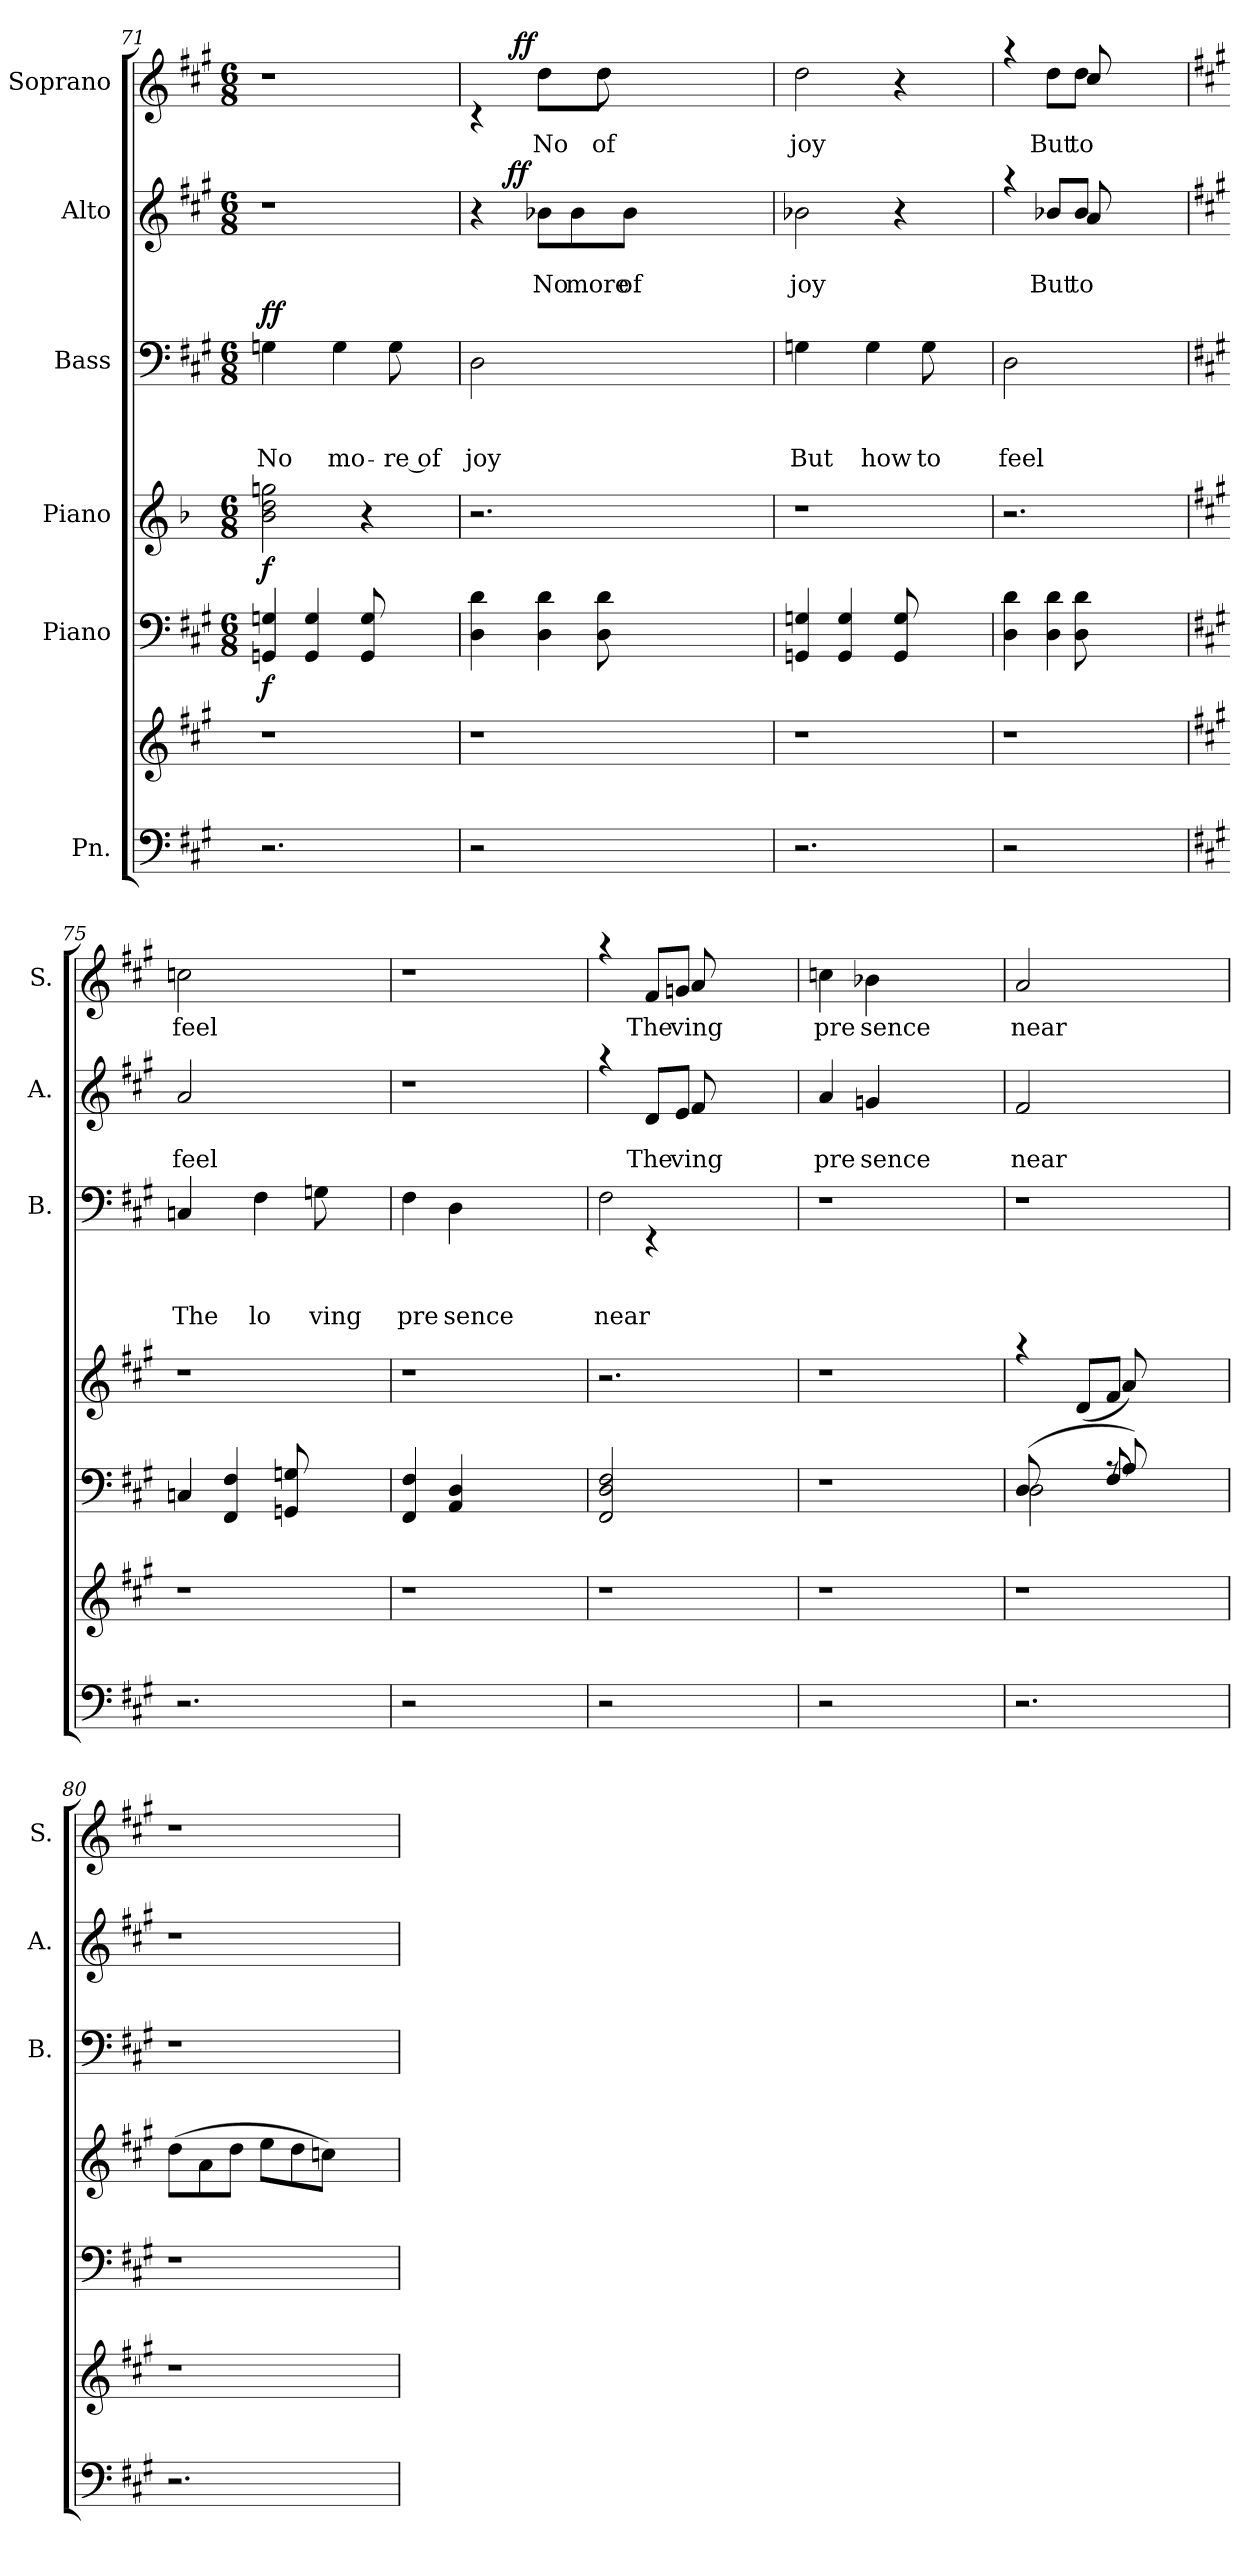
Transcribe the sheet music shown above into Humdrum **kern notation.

**kern	**kern	**kern	**dynam	**kern	**dynam	**kern	**text	**text	**text	**dynam	**kern	**text	**text	**dynam	**kern	**text	**dynam
*part6	*part6	*part5	*part5	*part4	*part4	*part3	*part3	*part3	*part3	*part3	*part2	*part2	*part2	*part2	*part1	*part1	*part1
*staff7	*staff6	*staff5	*staff5	*staff4	*staff4	*staff3	*staff3	*staff3	*staff3	*staff3	*staff2	*staff2	*staff2	*staff2	*staff1	*staff1	*staff1
*I"Pn.	*	*I"Piano	*	*I"Piano	*	*I"Bass	*	*	*	*	*I"Alto	*	*	*	*I"Soprano	*	*
*	*	*	*	*	*	*I'B.	*	*	*	*	*I'A.	*	*	*	*I'S.	*	*
*clefF4	*clefG2	*clefF4	*	*clefG2	*	*clefF4	*	*	*	*	*clefG2	*	*	*	*clefG2	*	*
*k[f#c#g#]	*k[f#c#g#]	*k[f#c#g#]	*	*k[b-]	*	*k[f#c#g#]	*	*	*	*	*k[f#c#g#]	*	*	*	*k[f#c#g#]	*	*
*A:	*A:	*A:	*	*F:	*	*A:	*	*	*	*	*A:	*	*	*	*A:	*	*
*	*	*M6/8	*	*M6/8	*	*M6/8	*	*	*	*	*M6/8	*	*	*	*M6/8	*	*
=71	=71	=71	=71	=71	=71	=71	=71	=71	=71	=71	=71	=71	=71	=71	=71	=71	=71
!	!	!	!LO:DY:b	!	!LO:DY:b	!	!	!	!LO:LY:b	!LO:DY:a	!LO:N:vis=1	!	!	!	!LO:N:vis=1	!	!
2.r	1r	4GGn/ 4Gn/	f	2b-\ 2dd\ 2ggn\	f	4Gn\	.	.	No	ff	2.r	.	.	.	2.r	.	.
.	.	4GG/ 4G/	.	.	.	8ryy	.	.	.	.	.	.	.	.	.	.	.
!	!	!	!	!	!	!	!	!	!LO:LY:b	!	!	!	!	!	!	!	!
.	.	.	.	.	.	4G\	.	.	mo-	.	.	.	.	.	.	.	.
.	.	8GG/ 8G/	.	4r	.	.	.	.	.	.	.	.	.	.	.	.	.
!	!	!	!	!	!	!	!	!	!LO:LY:b	!	!	!	!	!	!	!	!
.	.	4.ryy	.	.	.	8G\	.	.	-re of	.	.	.	.	.	.	.	.
4ryy	.	.	.	4ryy	.	4ryy	.	.	.	.	4ryy	.	.	.	4ryy	.	.
=72	=72	=72	=72	=72	=72	=72	=72	=72	=72	=72	=72	=72	=72	=72	=72	=72	=72
*	*	*^	*	*	*	*	*	*	*	*	*	*	*	*	*	*	*
!	!	!	!	!	!	!	!	!	!	!LO:LY:b	!	!	!	!	!	!	!	!
*	*	*	*	*	*	*	*	*	*	*	*	*^	*	*	*	*^	*	*
*	*	*	*	*	*	*	*	*	*	*	*	*	*	*	*	*	*	*^	*	*
2r	1r	4D\ 4d\	4.ryy	.	2.r	.	2D\	.	.	joy	.	4r	12..ryy	.	.	.	8ryy	4rc	4.ryy	.	.
.	.	.	.	.	.	.	.	.	.	.	.	.	.	.	.	.	32ryy	.	.	.	.
!	!	!	!	!	!	!	!	!	!	!	!	!	!	!	!	!LO:DY:a	!	!	!	!	!
.	.	.	.	.	.	.	.	.	.	.	.	.	3%2ryy	.	.	ff	.	.	.	.	.
!	!	!	!	!	!	!	!	!	!	!	!	!	!	!	!	!	!	!	!	!	!LO:DY:a
.	.	.	.	.	.	.	.	.	.	.	.	.	.	.	.	.	2ryy	.	.	.	ff
*	*	*	*	*	*	*	*	*	*	*	*	*Xtuplet	*	*	*	*	*	*	*	*	*
!	!	!	!	!	!	!	!	!	!	!	!	!	!	!	!LO:LY:b	!	!	!	!	!LO:LY:b	!
.	.	4D\ 4d\	.	.	.	.	.	.	.	.	.	12b-X\L	.	.	No	.	.	8dd\L	.	No	.
!	!	!	!	!	!	!	!	!	!	!	!	!	!	!	!LO:LY:b	!	!	!	!	!	!
.	.	.	.	.	.	.	.	.	.	.	.	12b-\	.	.	more	.	.	.	.	.	.
!	!	!	!	!	!	!	!	!	!	!	!	!	!	!	!	!	!	!	!	!LO:LY:b	!
!	!	!	!	!	!	!	!	!	!	!	!	!	!	!	!	!	!	!	!	!LO:LY:b	!
.	.	.	8D\ 8d\	.	.	.	.	.	.	.	.	.	.	.	.	.	.	8dd\J	8dd\	of	.
!	!	!	!	!	!	!	!	!	!	!	!	!	!	!	!LO:LY:b	!	!	!	!	!	!
.	.	.	.	.	.	.	.	.	.	.	.	12b-\J	.	.	of	.	.	.	.	.	.
2ryy	.	2ryy	2ryy	.	.	.	2ryy	.	.	.	.	2ryy	.	.	.	.	.	2ryy	2ryy	.	.
.	.	.	.	.	.	.	.	.	.	.	.	.	.	.	.	.	4ryy	.	.	.	.
.	.	.	.	.	4ryy	.	.	.	.	.	.	.	.	.	.	.	.	.	.	.	.
.	.	.	.	.	.	.	.	.	.	.	.	.	6ryy	.	.	.	.	.	.	.	.
.	.	.	.	.	.	.	.	.	.	.	.	.	.	.	.	.	16.ryy	.	.	.	.
.	.	.	.	.	.	.	.	.	.	.	.	.	48ryy	.	.	.	.	.	.	.	.
=73	=73	=73	=73	=73	=73	=73	=73	=73	=73	=73	=73	=73	=73	=73	=73	=73	=73	=73	=73	=73	=73
!	!	!	!	!	!LO:N:vis=1	!	!	!	!	!LO:LY:b	!	!	!	!	!LO:LY:b	!	!	!	!	!LO:LY:b	!
*	*	*	*	*	*	*	*	*	*	*	*	*v	*v	*	*	*	*	*	*	*	*
*	*	*v	*v	*	*	*	*	*	*	*	*	*	*	*	*	*v	*v	*v	*	*
2.r	1r	4GGn/ 4Gn/	.	2.r	.	4Gn\	.	.	But	.	2b-X\	.	joy	.	2dd\	joy	.
.	.	4GG/ 4G/	.	.	.	8ryy	.	.	.	.	.	.	.	.	.	.	.
!	!	!	!	!	!	!	!	!	!LO:LY:b	!	!	!	!	!	!	!	!
.	.	.	.	.	.	4G\	.	.	how	.	.	.	.	.	.	.	.
.	.	8GG/ 8G/	.	.	.	.	.	.	.	.	4r	.	.	.	4r	.	.
!	!	!	!	!	!	!	!	!	!LO:LY:b	!	!	!	!	!	!	!	!
.	.	4.ryy	.	.	.	8G\	.	.	to	.	.	.	.	.	.	.	.
4ryy	.	.	.	4ryy	.	4ryy	.	.	.	.	4ryy	.	.	.	4ryy	.	.
=74	=74	=74	=74	=74	=74	=74	=74	=74	=74	=74	=74	=74	=74	=74	=74	=74	=74
*	*	*^	*	*	*	*	*	*	*	*	*	*	*	*	*	*	*
!	!	!	!	!	!	!	!	!	!	!LO:LY:b	!	!	!	!	!	!	!	!
*	*	*	*	*	*	*	*	*	*	*	*	*^	*	*	*	*^	*	*
2r	1r	4D\ 4d\	4.ryy	.	2.r	.	2D\	.	.	feel	.	4raa	4.ryy	.	.	.	4raa	4.ryy	.	.
!	!	!	!	!	!	!	!	!	!	!	!	!	!	!	!LO:LY:b	!	!	!	!LO:LY:b	!
.	.	4D\ 4d\	.	.	.	.	.	.	.	.	.	8b-X/L	.	.	But	.	8dd\L	.	But	.
!	!	!	!	!	!	!	!	!	!	!	!	!	!	!	!LO:LY:b	!	!	!	!	!
!	!	!	!	!	!	!	!	!	!	!	!	!	!	!	!LO:LY:b	!	!	!	!LO:LY:b	!
!	!	!	!	!	!	!	!	!	!	!	!	!	!	!	!	!	!	!	!LO:LY:b	!
.	.	.	8D\ 8d\	.	.	.	.	.	.	.	.	8b-/J	8a/	.	to	.	8dd\J	8cc#/	to	.
2ryy	.	2ryy	2ryy	.	.	.	2ryy	.	.	.	.	2ryy	2ryy	.	.	.	2ryy	2ryy	.	.
.	.	.	.	.	4ryy	.	.	.	.	.	.	.	.	.	.	.	.	.	.	.
*	*	*	*	*	*	*	*	*	*	*	*	*v	*v	*	*	*	*	*	*	*
*	*	*v	*v	*	*	*	*	*	*	*	*	*	*	*	*	*v	*v	*	*
!!LO:LB:g=z
=75	=75	=75	=75	=75	=75	=75	=75	=75	=75	=75	=75	=75	=75	=75	=75	=75	=75
*	*	*	*	*k[f#c#g#]	*	*	*	*	*	*	*	*	*	*	*	*	*
*	*	*	*	*A:	*	*	*	*	*	*	*	*	*	*	*	*	*
!	!	!	!	!LO:N:vis=1	!	!	!	!	!LO:LY:b	!	!	!	!LO:LY:b	!	!	!LO:LY:b	!
2.r	1r	4Cn/	.	2.r	.	4Cn/	.	.	The	.	2a/	.	feel	.	2ccn\	feel	.
.	.	4FF#/ 4F#/	.	.	.	8ryy	.	.	.	.	.	.	.	.	.	.	.
!	!	!	!	!	!	!	!	!	!LO:LY:b:rj	!	!	!	!	!	!	!	!
.	.	.	.	.	.	4F#\	.	.	lo	.	.	.	.	.	.	.	.
.	.	8GGn/ 8Gn/	.	.	.	.	.	.	.	.	2ryy	.	.	.	2ryy	.	.
!	!	!	!	!	!	!	!	!	!LO:LY:b	!	!	!	!	!	!	!	!
.	.	4.ryy	.	.	.	8Gn\	.	.	ving	.	.	.	.	.	.	.	.
4ryy	.	.	.	4ryy	.	4ryy	.	.	.	.	.	.	.	.	.	.	.
=76	=76	=76	=76	=76	=76	=76	=76	=76	=76	=76	=76	=76	=76	=76	=76	=76	=76
!	!	!	!	!LO:N:vis=1	!	!	!	!	!LO:LY:b	!	!LO:N:vis=1	!	!	!	!LO:N:vis=1	!	!
2r	1r	4FF#/ 4F#/	.	2.r	.	4F#\	.	.	pre	.	2.r	.	.	.	2.r	.	.
!	!	!	!	!	!	!	!	!	!LO:LY:b	!	!	!	!	!	!	!	!
.	.	4AA/ 4D/	.	.	.	4D\	.	.	sence	.	.	.	.	.	.	.	.
2ryy	.	2ryy	.	.	.	2ryy	.	.	.	.	.	.	.	.	.	.	.
.	.	.	.	4ryy	.	.	.	.	.	.	4ryy	.	.	.	4ryy	.	.
=77	=77	=77	=77	=77	=77	=77	=77	=77	=77	=77	=77	=77	=77	=77	=77	=77	=77
!	!	!	!	!	!	!	!	!	!LO:LY:b	!	!	!	!	!	!	!	!
*	*	*	*	*	*	*^	*	*	*	*	*^	*	*	*	*^	*	*
2r	1r	2FF#/ 2D/ 2F#/	.	2.r	.	2F#\	4ryy	.	.	near	.	4raa	4.ryy	.	.	.	4raa	4.ryy	.	.
!	!	!	!	!	!	!	!	!	!	!	!	!	!	!	!LO:LY:b	!	!	!	!LO:LY:b	!
.	.	.	.	.	.	.	4rEE	.	.	.	.	8d/L	.	.	The	.	8f#/L	.	The	.
!	!	!	!	!	!	!	!	!	!	!	!	!	!	!	!LO:LY:b:rj	!	!	!	!	!
!	!	!	!	!	!	!	!	!	!	!	!	!	!	!	!LO:LY:b	!	!	!	!LO:LY:b:rj	!
!	!	!	!	!	!	!	!	!	!	!	!	!	!	!	!	!	!	!	!LO:LY:b	!
.	.	.	.	.	.	.	.	.	.	.	.	8e/J	8f#/	.	ving	.	8gn/J	8a/	ving	.
2ryy	.	2ryy	.	.	.	2ryy	2ryy	.	.	.	.	2ryy	2ryy	.	.	.	2ryy	2ryy	.	.
.	.	.	.	4ryy	.	.	.	.	.	.	.	.	.	.	.	.	.	.	.	.
*	*	*	*	*	*	*v	*v	*	*	*	*	*	*	*	*	*	*v	*v	*	*
*	*	*	*	*	*	*	*	*	*	*	*v	*v	*	*	*	*	*	*
=78	=78	=78	=78	=78	=78	=78	=78	=78	=78	=78	=78	=78	=78	=78	=78	=78	=78
!	!	!LO:N:vis=1	!	!LO:N:vis=1	!	!LO:N:vis=1	!	!	!	!	!	!	!LO:LY:b	!	!	!LO:LY:b	!
2r	1r	2.r	.	2.r	.	2.r	.	.	.	.	4a/	.	pre	.	4ccn\	pre	.
!	!	!	!	!	!	!	!	!	!	!	!	!	!LO:LY:b	!	!	!LO:LY:b	!
.	.	.	.	.	.	.	.	.	.	.	4gn/	.	sence	.	4b-X\	sence	.
2ryy	.	.	.	.	.	.	.	.	.	.	2ryy	.	.	.	2ryy	.	.
.	.	4ryy	.	4ryy	.	4ryy	.	.	.	.	.	.	.	.	.	.	.
=79	=79	=79	=79	=79	=79	=79	=79	=79	=79	=79	=79	=79	=79	=79	=79	=79	=79
*	*	*^	*	*^	*	*	*	*	*	*	*	*	*	*	*	*	*
*	*	*	*^	*	*	*	*	*	*	*	*	*	*	*	*	*	*	*	*
*	*	*	*	*^	*	*	*	*	*	*	*	*	*	*	*	*	*	*	*	*
!	!	!	!	!	!	!	!	!	!	!LO:N:vis=1	!	!	!	!	!	!	!LO:LY:b	!	!	!LO:LY:b	!
2.r	1r	(8D/	4.ryy	2D\	4.ryy	.	4raa	4.ryy	.	2.r	.	.	.	.	2f#/	.	near	.	2a/	near	.
.	.	4ryy	.	.	.	.	.	.	.	.	.	.	.	.	.	.	.	.	.	.	.
.	.	.	.	.	.	.	(<8d/L	.	.	.	.	.	.	.	.	.	.	.	.	.	.
.	.	8F#/	8A/)	.	8rA	.	8f#/J	8a/)	.	.	.	.	.	.	.	.	.	.	.	.	.
.	.	2ryy	2ryy	2ryy	2ryy	.	2ryy	2ryy	.	.	.	.	.	.	2ryy	.	.	.	2ryy	.	.
4ryy	.	.	.	.	.	.	.	.	.	4ryy	.	.	.	.	.	.	.	.	.	.	.
*	*	*v	*v	*v	*v	*	*	*	*	*	*	*	*	*	*	*	*	*	*	*	*
*	*	*	*	*v	*v	*	*	*	*	*	*	*	*	*	*	*	*	*
=80	=80	=80	=80	=80	=80	=80	=80	=80	=80	=80	=80	=80	=80	=80	=80	=80	=80
!	!	!LO:N:vis=1	!	!	!	!LO:N:vis=1	!	!	!	!	!LO:N:vis=1	!	!	!	!LO:N:vis=1	!	!
2.r	1r	2.r	.	(>8dd\L	.	2.r	.	.	.	.	2.r	.	.	.	2.r	.	.
.	.	.	.	8a\	.	.	.	.	.	.	.	.	.	.	.	.	.
.	.	.	.	8dd\J	.	.	.	.	.	.	.	.	.	.	.	.	.
.	.	.	.	8ee\L	.	.	.	.	.	.	.	.	.	.	.	.	.
.	.	.	.	8dd\	.	.	.	.	.	.	.	.	.	.	.	.	.
.	.	.	.	8ccn\J)	.	.	.	.	.	.	.	.	.	.	.	.	.
4ryy	.	4ryy	.	4ryy	.	4ryy	.	.	.	.	4ryy	.	.	.	4ryy	.	.
=	=	=	=	=	=	=	=	=	=	=	=	=	=	=	=	=	=
*-	*-	*-	*-	*-	*-	*-	*-	*-	*-	*-	*-	*-	*-	*-	*-	*-	*-
